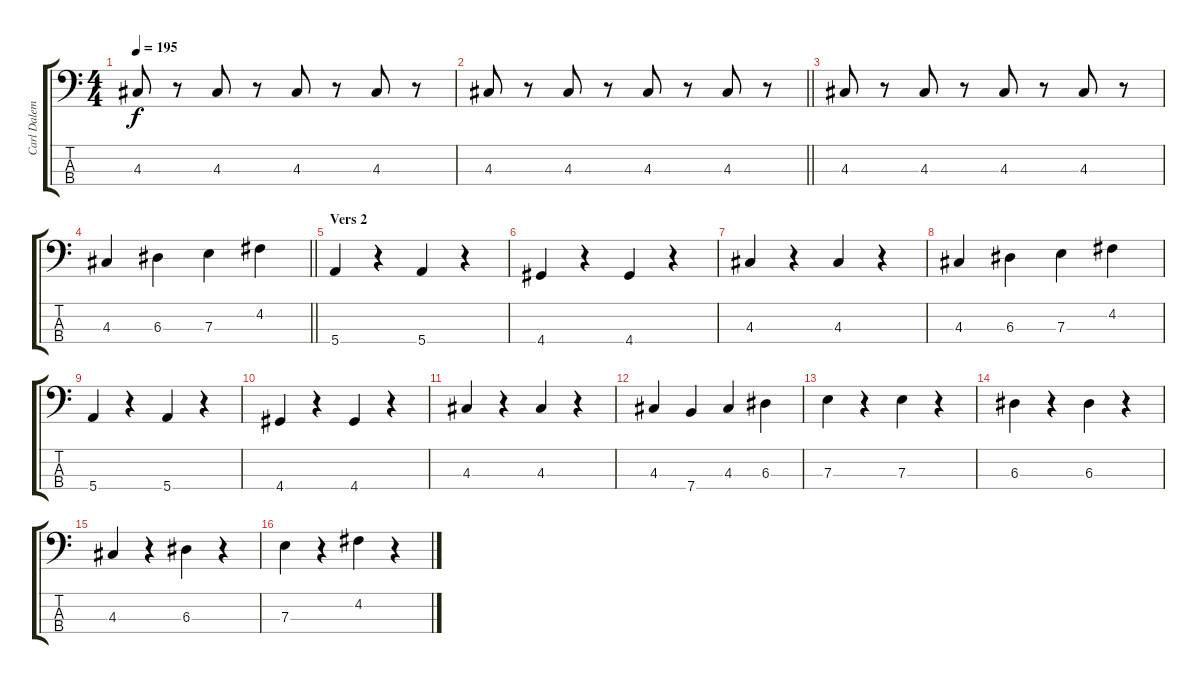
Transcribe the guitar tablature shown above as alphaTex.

\track ("Carl Dalemo (bass)" "Carl Dalem") {instrument electricbasspick}
\staff {score tabs}
\tuning (G2 D2 A1 E1) {hide}
\ts (4 4)
\tempo 195
\clef f4
\ks c
4.3.8{dy f} r.8 4.3.8 r.8 4.3.8 r.8 4.3.8 r.8 |
\barLineRight lightlight
4.3.8 r.8 4.3.8 r.8 4.3.8 r.8 4.3.8 r.8 |
4.3.8 r.8 4.3.8 r.8 4.3.8 r.8 4.3.8 r.8 |
\barLineRight lightlight
4.3.4 6.3.4 7.3.4 4.2.4 |
\section ("" "Vers 2")
5.4.4 r.4 5.4.4 r.4 |
4.4.4 r.4 4.4.4 r.4 |
4.3.4 r.4 4.3.4 r.4 |
4.3.4 6.3.4 7.3.4 4.2.4 |
5.4.4 r.4 5.4.4 r.4 |
4.4.4 r.4 4.4.4 r.4 |
4.3.4 r.4 4.3.4 r.4 |
4.3.4 7.4.4 4.3.4 6.3.4 |
7.3.4 r.4 7.3.4 r.4 |
6.3.4 r.4 6.3.4 r.4 |
4.3.4 r.4 6.3.4 r.4 |
7.3.4 r.4 4.2.4 r.4
